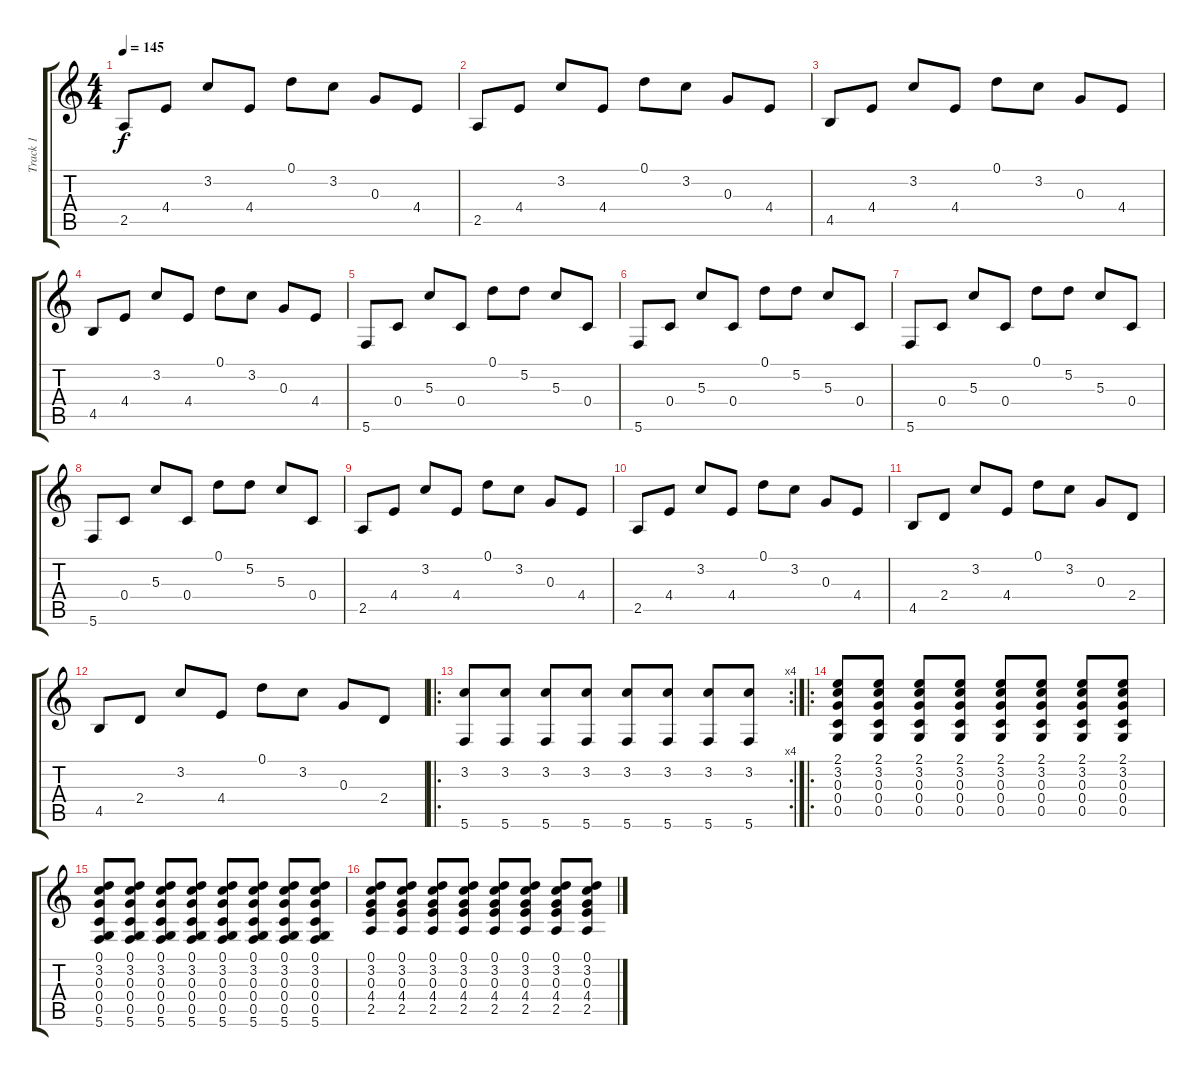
\track ("Track 1" "Track 1") {instrument acousticguitarsteel}
\staff {score tabs}
\tuning (D4 A3 G3 C3 G2 C2) {hide}
\ts (4 4)
\tempo 145
\clef g2
\ks c
2.5.8{dy f} 4.4.8 3.2.8 4.4.8 0.1.8 3.2.8 0.3.8 4.4.8 |
2.5.8 4.4.8 3.2.8 4.4.8 0.1.8 3.2.8 0.3.8 4.4.8 |
4.5.8 4.4.8 3.2.8 4.4.8 0.1.8 3.2.8 0.3.8 4.4.8 |
4.5.8 4.4.8 3.2.8 4.4.8 0.1.8 3.2.8 0.3.8 4.4.8 |
5.6.8 0.4.8 5.3.8 0.4.8 0.1.8 5.2.8 5.3.8 0.4.8 |
5.6.8 0.4.8 5.3.8 0.4.8 0.1.8 5.2.8 5.3.8 0.4.8 |
5.6.8 0.4.8 5.3.8 0.4.8 0.1.8 5.2.8 5.3.8 0.4.8 |
5.6.8 0.4.8 5.3.8 0.4.8 0.1.8 5.2.8 5.3.8 0.4.8 |
2.5.8 4.4.8 3.2.8 4.4.8 0.1.8 3.2.8 0.3.8 4.4.8 |
2.5.8 4.4.8 3.2.8 4.4.8 0.1.8 3.2.8 0.3.8 4.4.8 |
4.5.8 2.4.8 3.2.8 4.4.8 0.1.8 3.2.8 0.3.8 2.4.8 |
4.5.8 2.4.8 3.2.8 4.4.8 0.1.8 3.2.8 0.3.8 2.4.8 |
\ro
\rc 4
(3.2 5.6).8 (3.2 5.6).8 (3.2 5.6).8 (3.2 5.6).8 (3.2 5.6).8 (3.2 5.6).8 (3.2 5.6).8 (3.2 5.6).8 |
\ro
(2.1 3.2 0.3 0.4 0.5).8 (2.1 3.2 0.3 0.4 0.5).8 (2.1 3.2 0.3 0.4 0.5).8 (2.1 3.2 0.3 0.4 0.5).8 (2.1 3.2 0.3 0.4 0.5).8 (2.1 3.2 0.3 0.4 0.5).8 (2.1 3.2 0.3 0.4 0.5).8 (2.1 3.2 0.3 0.4 0.5).8 |
(0.1 3.2 0.3 0.4 0.5 5.6).8 (0.1 3.2 0.3 0.4 0.5 5.6).8 (0.1 3.2 0.3 0.4 0.5 5.6).8 (0.1 3.2 0.3 0.4 0.5 5.6).8 (0.1 3.2 0.3 0.4 0.5 5.6).8 (0.1 3.2 0.3 0.4 0.5 5.6).8 (0.1 3.2 0.3 0.4 0.5 5.6).8 (0.1 3.2 0.3 0.4 0.5 5.6).8 |
(0.1 3.2 0.3 4.4 2.5).8 (0.1 3.2 0.3 4.4 2.5).8 (0.1 3.2 0.3 4.4 2.5).8 (0.1 3.2 0.3 4.4 2.5).8 (0.1 3.2 0.3 4.4 2.5).8 (0.1 3.2 0.3 4.4 2.5).8 (0.1 3.2 0.3 4.4 2.5).8 (0.1 3.2 0.3 4.4 2.5).8
